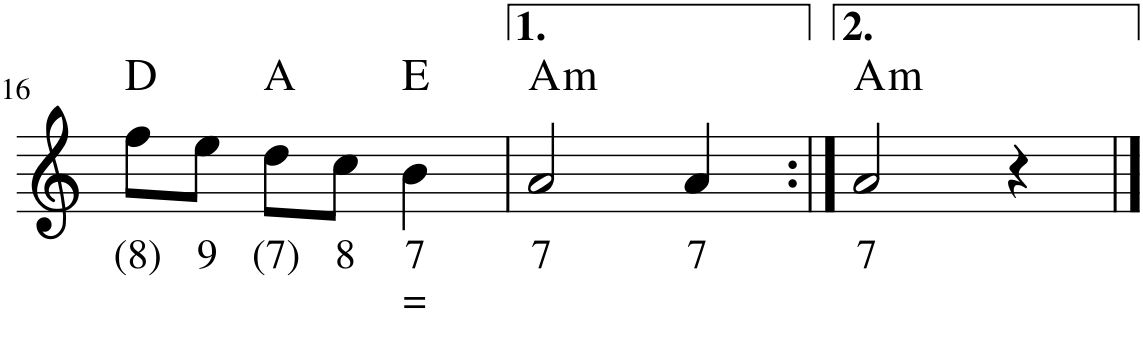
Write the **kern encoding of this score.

**kern	**text	**text	**harte
*part1	*part1	*part1	*part1
*staff1	*staff1	*staff1	*
*I"Piano	*	*	*
*I'Pno.	*	*	*
!!LO:PB:g=z
*clefG2	*	*	*
*k[]	*	*	*
*M3/4	*	*	*
=16	=16	=16	=16
!	!LO:LY:b	!	!
8ffn\L	(8)	.	D:maj
!	!LO:LY:b	!	!
8ee\J	9	.	.
!	!LO:LY:b	!	!
8dd\L	(7)	.	A:maj
!	!LO:LY:b	!	!
8ccn\J	8	.	.
!	!LO:LY:b	!LO:LY:b	!
4b\	7	=	E:maj
=17	=17	=17	=17
!	!LO:LY:b	!	!LO:H:kt=m
2a/	7	.	A:min
!	!LO:LY:b	!	!
4a/	7	.	.
=18:|!	=18:|!	=18:|!	=18:|!
!	!LO:LY:b	!	!LO:H:kt=m
2a/	7	.	A:min
4r	.	.	.
==	==	==	==
*-	*-	*-	*-
